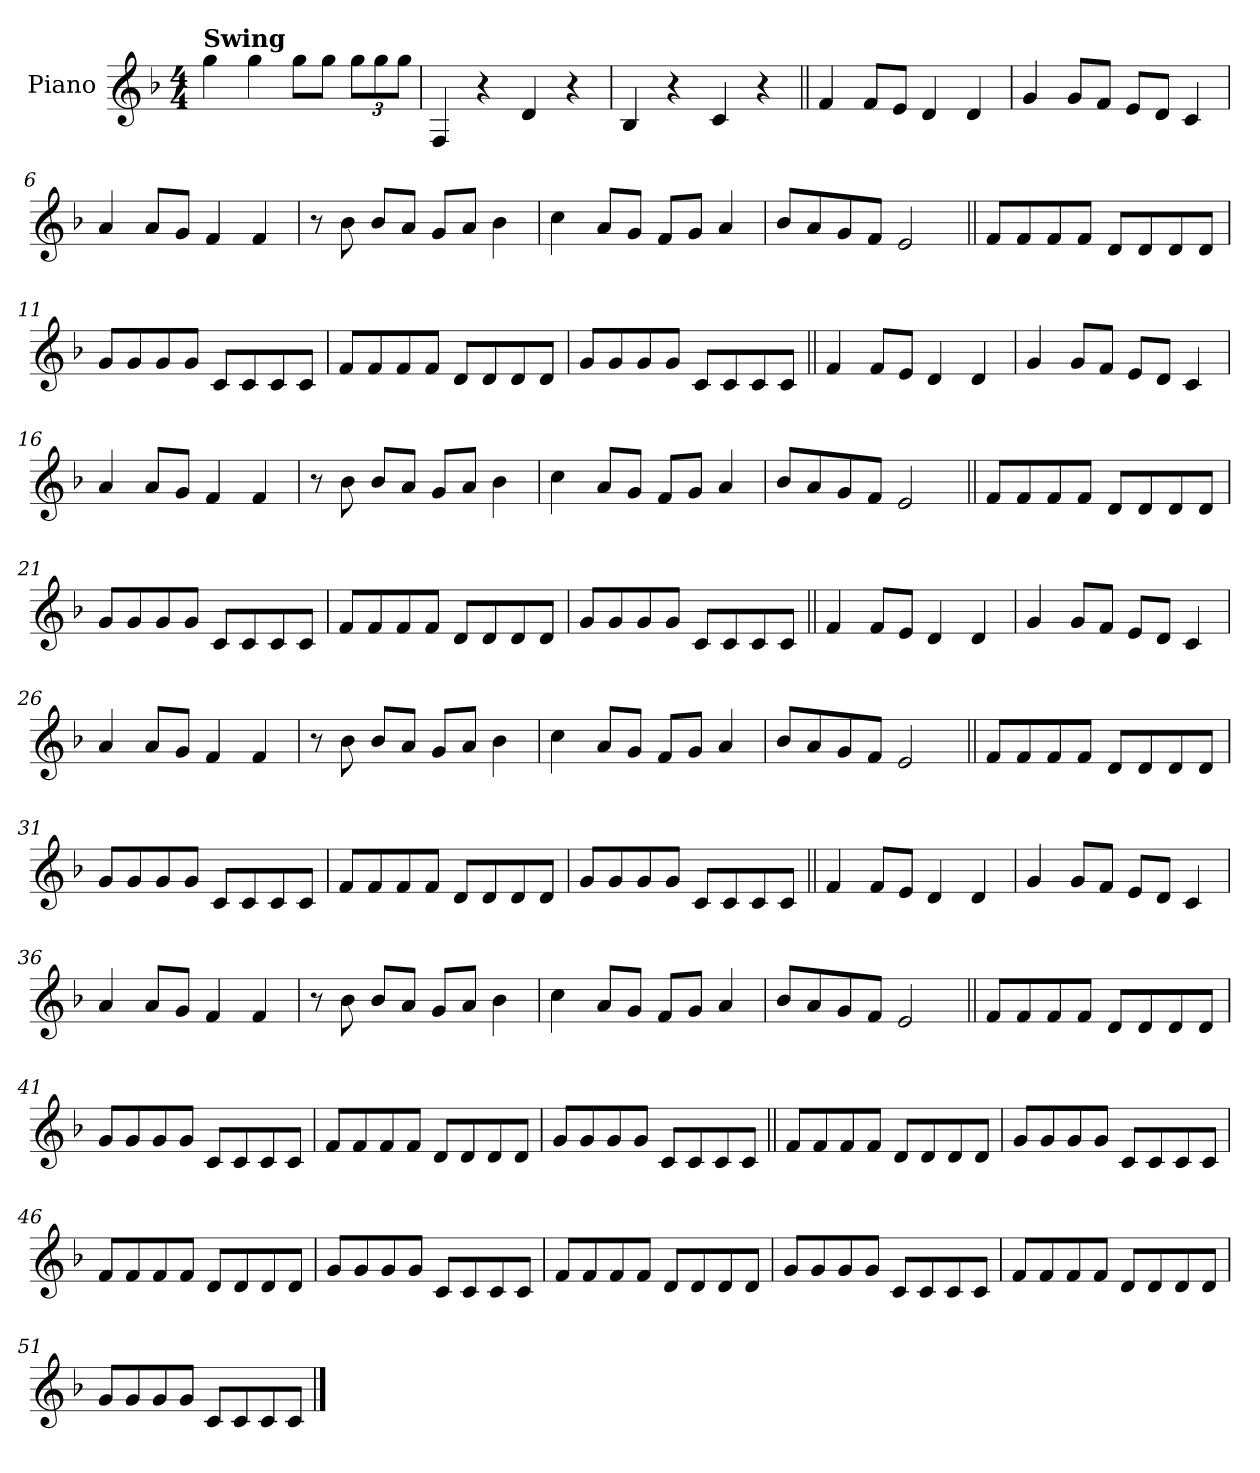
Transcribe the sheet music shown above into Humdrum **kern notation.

**kern
*part1
*staff1
*I"Piano
*I'Pno.
*clefG2
*k[b-]
*M4/4
=1
!LO:TX:a:B:t=Swing
4gg
4gg
8ggL
8ggJ
*Xbrackettup
12ggL
12gg
12ggJ
=2
4F!
4r
4d!
4r
=3
4B-!
4r
4c!
4r
=4||
4f
8fL
8eJ
4d
4d
=5
4g
8gL
8fJ
8eL
8dJ
4c
=6
4a
8aL
8gJ
4f
4f
=7
8r
8b-
8b-L
8aJ
8gL
8aJ
4b-
=8
4cc
8aL
8gJ
8fL
8gJ
4a
=9
8b-L
8a
8g
8fJ
2e
=10||
8fL
8f
8f
8fJ
8dL
8d
8d
8dJ
=11
8gL
8g
8g
8gJ
8cL
8c
8c
8cJ
=12
8fL
8f
8f
8fJ
8dL
8d
8d
8dJ
=13
8gL
8g
8g
8gJ
8cL
8c
8c
8cJ
=14||
4f
8fL
8eJ
4d
4d
=15
4g
8gL
8fJ
8eL
8dJ
4c
=16
4a
8aL
8gJ
4f
4f
=17
8r
8b-
8b-L
8aJ
8gL
8aJ
4b-
=18
4cc
8aL
8gJ
8fL
8gJ
4a
=19
8b-L
8a
8g
8fJ
2e
=20||
8fL
8f
8f
8fJ
8dL
8d
8d
8dJ
=21
8gL
8g
8g
8gJ
8cL
8c
8c
8cJ
=22
8fL
8f
8f
8fJ
8dL
8d
8d
8dJ
=23
8gL
8g
8g
8gJ
8cL
8c
8c
8cJ
=24||
4f
8fL
8eJ
4d
4d
=25
4g
8gL
8fJ
8eL
8dJ
4c
=26
4a
8aL
8gJ
4f
4f
=27
8r
8b-
8b-L
8aJ
8gL
8aJ
4b-
=28
4cc
8aL
8gJ
8fL
8gJ
4a
=29
8b-L
8a
8g
8fJ
2e
=30||
8fL
8f
8f
8fJ
8dL
8d
8d
8dJ
=31
8gL
8g
8g
8gJ
8cL
8c
8c
8cJ
=32
8fL
8f
8f
8fJ
8dL
8d
8d
8dJ
=33
8gL
8g
8g
8gJ
8cL
8c
8c
8cJ
=34||
4f
8fL
8eJ
4d
4d
=35
4g
8gL
8fJ
8eL
8dJ
4c
=36
4a
8aL
8gJ
4f
4f
=37
8r
8b-
8b-L
8aJ
8gL
8aJ
4b-
=38
4cc
8aL
8gJ
8fL
8gJ
4a
=39
8b-L
8a
8g
8fJ
2e
=40||
8fL
8f
8f
8fJ
8dL
8d
8d
8dJ
=41
8gL
8g
8g
8gJ
8cL
8c
8c
8cJ
=42
8fL
8f
8f
8fJ
8dL
8d
8d
8dJ
=43
8gL
8g
8g
8gJ
8cL
8c
8c
8cJ
=44||
8fL
8f
8f
8fJ
8dL
8d
8d
8dJ
=45
8gL
8g
8g
8gJ
8cL
8c
8c
8cJ
=46
8fL
8f
8f
8fJ
8dL
8d
8d
8dJ
=47
8gL
8g
8g
8gJ
8cL
8c
8c
8cJ
=48
8fL
8f
8f
8fJ
8dL
8d
8d
8dJ
=49
8gL
8g
8g
8gJ
8cL
8c
8c
8cJ
=50
8fL
8f
8f
8fJ
8dL
8d
8d
8dJ
=51
8gL
8g
8g
8gJ
8cL
8c
8c
8cJ
==
*-
